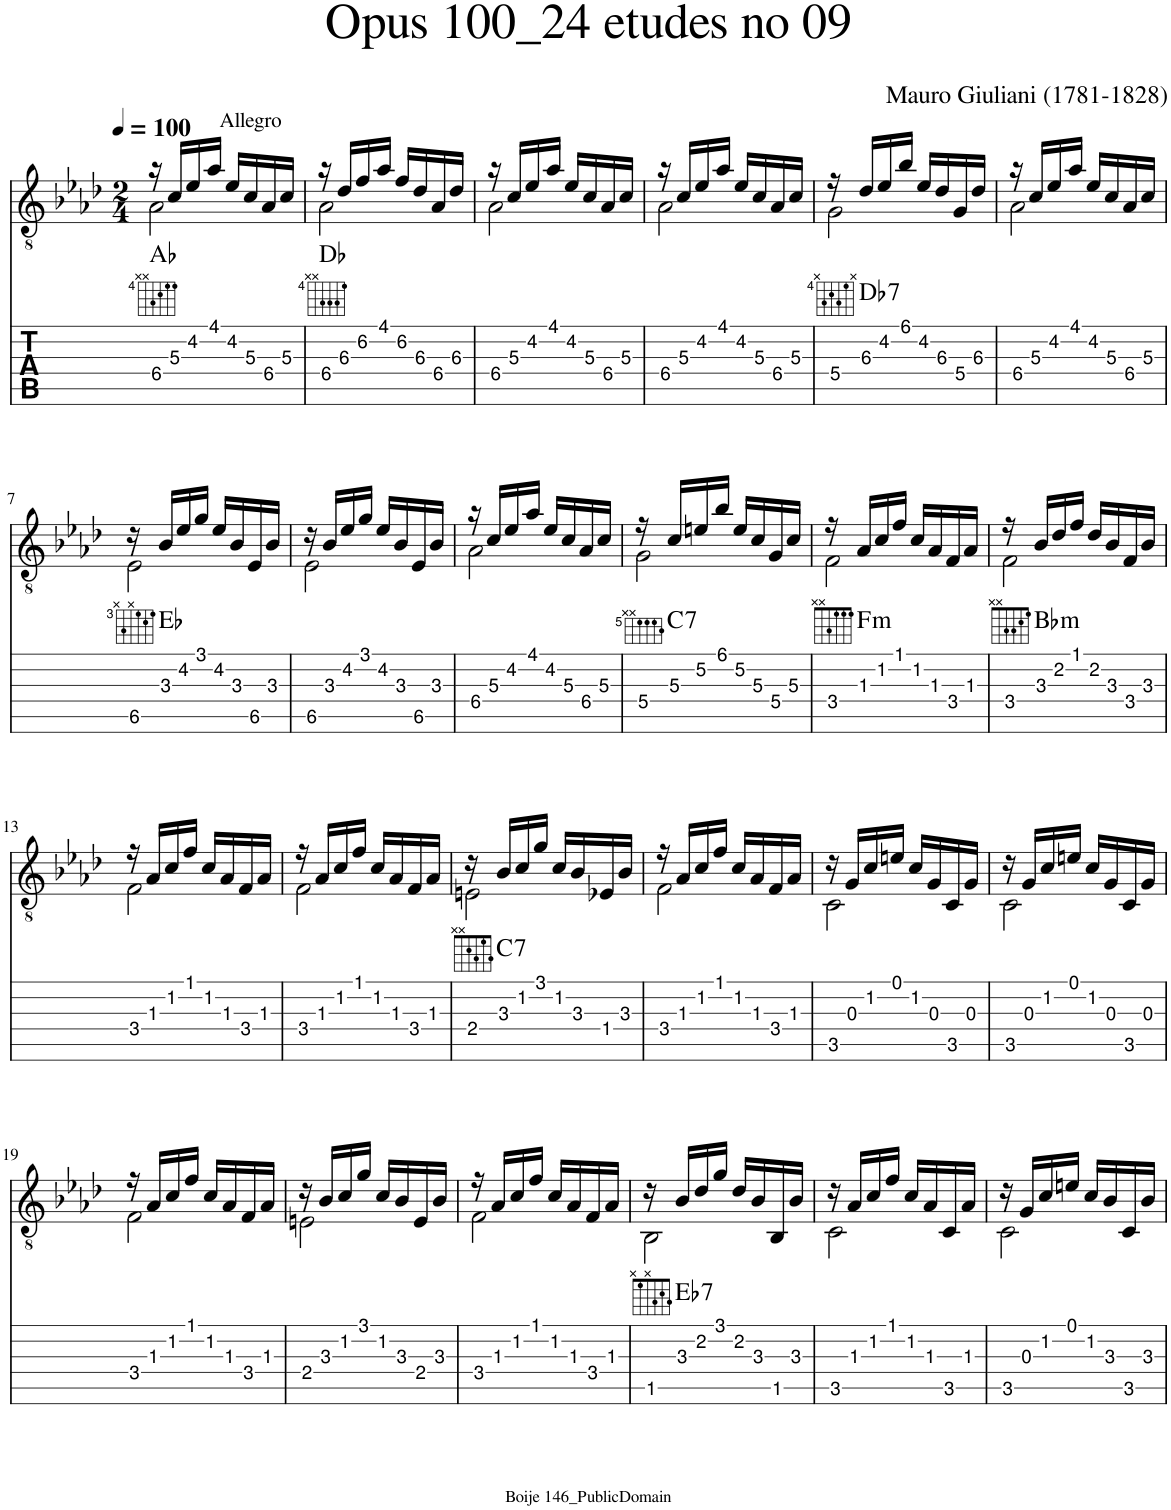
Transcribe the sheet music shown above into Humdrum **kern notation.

**kern	**kern	**harte
*part1	*part1	*part1
*staff2	*staff1	*
*I"Guitar	*	*
*I'Guit.	*	*
*stria6	*	*
*	*clefGv2	*
*k[b-e-a-d-]	*k[b-e-a-d-]	*
*M2/4	*M2/4	*
*MM100	*MM100	*
=1	=1	=1
*^	*^	*
16r	2A-	16r	2A-\	Ab:maj
16cLL	.	16c/LL	.	.
!	!	!LO:TX:a:t=Allegro	!	!
16e-	.	16e-/	.	.
16a-JJ	.	16a-/JJ	.	.
16e-LL	.	16e-/LL	.	.
16cJ	.	16c/	.	.
16A-L	.	16A-/	.	.
16cJJ	.	16c/JJ	.	.
=2	=2	=2	=2	=2
16r	2A-	16r	2A-\	Db:maj
16d-LL	.	16d-/LL	.	.
16f	.	16f/	.	.
16a-JJ	.	16a-/JJ	.	.
16fLL	.	16f/LL	.	.
16d-J	.	16d-/	.	.
16A-L	.	16A-/	.	.
16d-JJ	.	16d-/JJ	.	.
=3	=3	=3	=3	=3
16r	2A-	16r	2A-\	.
16cLL	.	16c/LL	.	.
16e-	.	16e-/	.	.
16a-JJ	.	16a-/JJ	.	.
16e-LL	.	16e-/LL	.	.
16cJ	.	16c/	.	.
16A-L	.	16A-/	.	.
16cJJ	.	16c/JJ	.	.
=4	=4	=4	=4	=4
16r	2A-	16r	2A-\	.
16cLL	.	16c/LL	.	.
16e-	.	16e-/	.	.
16a-JJ	.	16a-/JJ	.	.
16e-LL	.	16e-/LL	.	.
16cJ	.	16c/	.	.
16A-L	.	16A-/	.	.
16cJJ	.	16c/JJ	.	.
=5	=5	=5	=5	=5
16r	2G	16r	2G\	.
!	!	!	!	!LO:H:kt=7
16d-LL	.	16d-/LL	.	Db:7
16e-	.	16e-/	.	.
16b-JJ	.	16b-/JJ	.	.
16e-LL	.	16e-/LL	.	.
16d-J	.	16d-/	.	.
16GL	.	16G/	.	.
16d-JJ	.	16d-/JJ	.	.
=6	=6	=6	=6	=6
16r	2A-	16r	2A-\	.
16cLL	.	16c/LL	.	.
16e-	.	16e-/	.	.
16a-JJ	.	16a-/JJ	.	.
16e-LL	.	16e-/LL	.	.
16cJ	.	16c/	.	.
16A-L	.	16A-/	.	.
16cJJ	.	16c/JJ	.	.
!!LO:LB:g=z	!!
=7	=7	=7	=7	=7
16r	2E-	16r	2E-\	.
16B-LL	.	16B-/LL	.	Eb:maj
16e-	.	16e-/	.	.
16gJJ	.	16g/JJ	.	.
16e-LL	.	16e-/LL	.	.
16B-J	.	16B-/	.	.
16E-L	.	16E-/	.	.
16B-JJ	.	16B-/JJ	.	.
=8	=8	=8	=8	=8
16r	2E-	16r	2E-\	.
16B-LL	.	16B-/LL	.	.
16e-	.	16e-/	.	.
16gJJ	.	16g/JJ	.	.
16e-LL	.	16e-/LL	.	.
16B-J	.	16B-/	.	.
16E-L	.	16E-/	.	.
16B-JJ	.	16B-/JJ	.	.
=9	=9	=9	=9	=9
16r	2A-	16r	2A-\	.
16cLL	.	16c/LL	.	.
16e-	.	16e-/	.	.
16a-JJ	.	16a-/JJ	.	.
16e-LL	.	16e-/LL	.	.
16cJ	.	16c/	.	.
16A-L	.	16A-/	.	.
16cJJ	.	16c/JJ	.	.
=10	=10	=10	=10	=10
16r	2G	16r	2G\	.
!	!	!	!	!LO:H:kt=7
16cLL	.	16c/LL	.	C:7
16e	.	16en/	.	.
16b-JJ	.	16b-/JJ	.	.
16eLL	.	16e/LL	.	.
16cJ	.	16c/	.	.
16GL	.	16G/	.	.
16cJJ	.	16c/JJ	.	.
=11	=11	=11	=11	=11
16r	2F	16r	2F\	.
!	!	!	!	!LO:H:kt=m
16A-LL	.	16A-/LL	.	F:min
16c	.	16c/	.	.
16fJJ	.	16f/JJ	.	.
16cLL	.	16c/LL	.	.
16A-J	.	16A-/	.	.
16FL	.	16F/	.	.
16A-JJ	.	16A-/JJ	.	.
=12	=12	=12	=12	=12
16r	2F	16r	2F\	.
!	!	!	!	!LO:H:kt=m
16B-LL	.	16B-/LL	.	Bb:min
16d-	.	16d-/	.	.
16fJJ	.	16f/JJ	.	.
16d-LL	.	16d-/LL	.	.
16B-J	.	16B-/	.	.
16FL	.	16F/	.	.
16B-JJ	.	16B-/JJ	.	.
!!LO:LB:g=z	!!
=13	=13	=13	=13	=13
16r	2F	16r	2F\	.
16A-LL	.	16A-/LL	.	.
16c	.	16c/	.	.
16fJJ	.	16f/JJ	.	.
16cLL	.	16c/LL	.	.
16A-J	.	16A-/	.	.
16FL	.	16F/	.	.
16A-JJ	.	16A-/JJ	.	.
=14	=14	=14	=14	=14
16r	2F	16r	2F\	.
16A-LL	.	16A-/LL	.	.
16c	.	16c/	.	.
16fJJ	.	16f/JJ	.	.
16cLL	.	16c/LL	.	.
16A-J	.	16A-/	.	.
16FL	.	16F/	.	.
16A-JJ	.	16A-/JJ	.	.
=15	=15	=15	=15	=15
16r	2E	16r	2En\	.
!	!	!	!	!LO:H:kt=7
16B-LL	.	16B-/LL	.	C:7
16c	.	16c/	.	.
16gJJ	.	16g/JJ	.	.
16cLL	.	16c/LL	.	.
16B-J	.	16B-/	.	.
16E-L	.	16E-X/	.	.
16B-JJ	.	16B-/JJ	.	.
=16	=16	=16	=16	=16
16r	2F	16r	2F\	.
16A-LL	.	16A-/LL	.	.
16c	.	16c/	.	.
16fJJ	.	16f/JJ	.	.
16cLL	.	16c/LL	.	.
16A-J	.	16A-/	.	.
16FL	.	16F/	.	.
16A-JJ	.	16A-/JJ	.	.
=17	=17	=17	=17	=17
16r	2C	16r	2C\	.
16GLL	.	16G/LL	.	.
16c	.	16c/	.	.
16enJJ	.	16en/JJ	.	.
16cLL	.	16c/LL	.	.
16GJ	.	16G/	.	.
16CL	.	16C/	.	.
16GJJ	.	16G/JJ	.	.
=18	=18	=18	=18	=18
16r	2C	16r	2C\	.
16GLL	.	16G/LL	.	.
16c	.	16c/	.	.
16eJJ	.	16en/JJ	.	.
16cLL	.	16c/LL	.	.
16GJ	.	16G/	.	.
16CL	.	16C/	.	.
16GJJ	.	16G/JJ	.	.
!!LO:LB:g=z	!!
=19	=19	=19	=19	=19
16r	2F	16r	2F\	.
16A-LL	.	16A-/LL	.	.
16c	.	16c/	.	.
16fJJ	.	16f/JJ	.	.
16cLL	.	16c/LL	.	.
16A-J	.	16A-/	.	.
16FL	.	16F/	.	.
16A-JJ	.	16A-/JJ	.	.
=20	=20	=20	=20	=20
16r	2E	16r	2En\	.
16B-LL	.	16B-/LL	.	.
16c	.	16c/	.	.
16gJJ	.	16g/JJ	.	.
16cLL	.	16c/LL	.	.
16B-J	.	16B-/	.	.
16EL	.	16E/	.	.
16B-JJ	.	16B-/JJ	.	.
=21	=21	=21	=21	=21
16r	2F	16r	2F\	.
16A-LL	.	16A-/LL	.	.
16c	.	16c/	.	.
16fJJ	.	16f/JJ	.	.
16cLL	.	16c/LL	.	.
16A-J	.	16A-/	.	.
16FL	.	16F/	.	.
16A-JJ	.	16A-/JJ	.	.
=22	=22	=22	=22	=22
16r	2BB-	16r	2BB-\	.
!	!	!	!	!LO:H:kt=7
16B-LL	.	16B-/LL	.	Eb:7
16d-	.	16d-/	.	.
16gJJ	.	16g/JJ	.	.
16d-LL	.	16d-/LL	.	.
16B-J	.	16B-/	.	.
16BB-L	.	16BB-/	.	.
16B-JJ	.	16B-/JJ	.	.
=23	=23	=23	=23	=23
16r	2C	16r	2C\	.
16A-LL	.	16A-/LL	.	.
16c	.	16c/	.	.
16fJJ	.	16f/JJ	.	.
16cLL	.	16c/LL	.	.
16A-J	.	16A-/	.	.
16CL	.	16C/	.	.
16A-JJ	.	16A-/JJ	.	.
=24	=24	=24	=24	=24
16r	2C	16r	2C\	.
16GLL	.	16G/LL	.	.
16c	.	16c/	.	.
16eJJ	.	16en/JJ	.	.
16cLL	.	16c/LL	.	.
16B-J	.	16B-/	.	.
16CL	.	16C/	.	.
16B-JJ	.	16B-/JJ	.	.
*v	*v	*	*	*
*	*v	*v	*
=	=	=
*-	*-	*-
